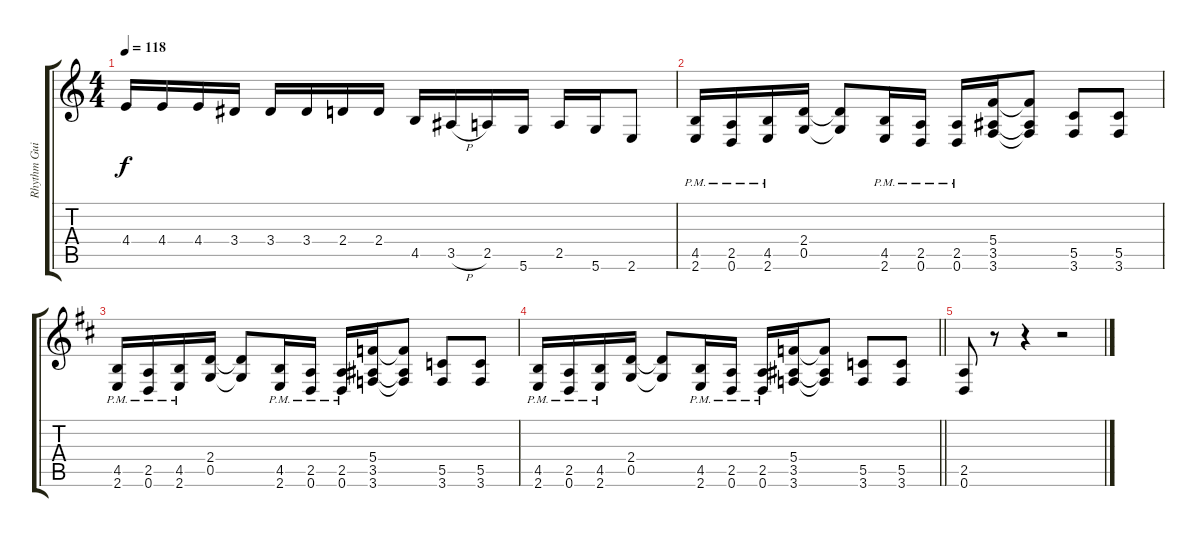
\track ("Rhythm Guitar 2" "Rhythm Gui") {instrument distortionguitar}
\staff {score tabs}
\tuning (D4 A3 F3 C3 G2 D2) {hide}
\ts (4 4)
\tempo 118
\clef g2
\ks aminor
4.4.16{dy f} 4.4.16 4.4.16 3.4.16 3.4.16 3.4.16 2.4.16 2.4.16 4.5.16 3.5{h}.16 2.5.16 5.6.16 2.5.16 5.6.16 2.6.8 |
(4.5{pm} 2.6{pm}).16 (2.5{pm} 0.6{pm}).16 (4.5{pm} 2.6{pm}).16 (2.4 0.5).16 (2.4{t} 0.5{t}).8 (4.5{pm} 2.6{pm}).16 (2.5{pm} 0.6{pm}).16 (2.5{pm} 0.6{pm}).16 (5.4 3.5 3.6).16 (5.4{t} 3.5{t} 3.6{t}).8 (5.5 3.6).8 (5.5 3.6).8 |
\ks bminor
(4.5{pm} 2.6{pm}).16 (2.5{pm} 0.6{pm}).16 (4.5{pm} 2.6{pm}).16 (2.4 0.5).16 (2.4{t} 0.5{t}).8 (4.5{pm} 2.6{pm}).16 (2.5{pm} 0.6{pm}).16 (2.5{pm} 0.6{pm}).16 (5.4 3.5 3.6).16 (5.4{t} 3.5{t} 3.6{t}).8 (5.5 3.6).8 (5.5 3.6).8 |
\barLineRight lightlight
(4.5{pm} 2.6{pm}).16 (2.5{pm} 0.6{pm}).16 (4.5{pm} 2.6{pm}).16 (2.4 0.5).16 (2.4{t} 0.5{t}).8 (4.5{pm} 2.6{pm}).16 (2.5{pm} 0.6{pm}).16 (2.5{pm} 0.6{pm}).16 (5.4 3.5 3.6).16 (5.4{t} 3.5{t} 3.6{t}).8 (5.5 3.6).8 (5.5 3.6).8 |
(2.5 0.6).8 r.8 r.4 r.2
